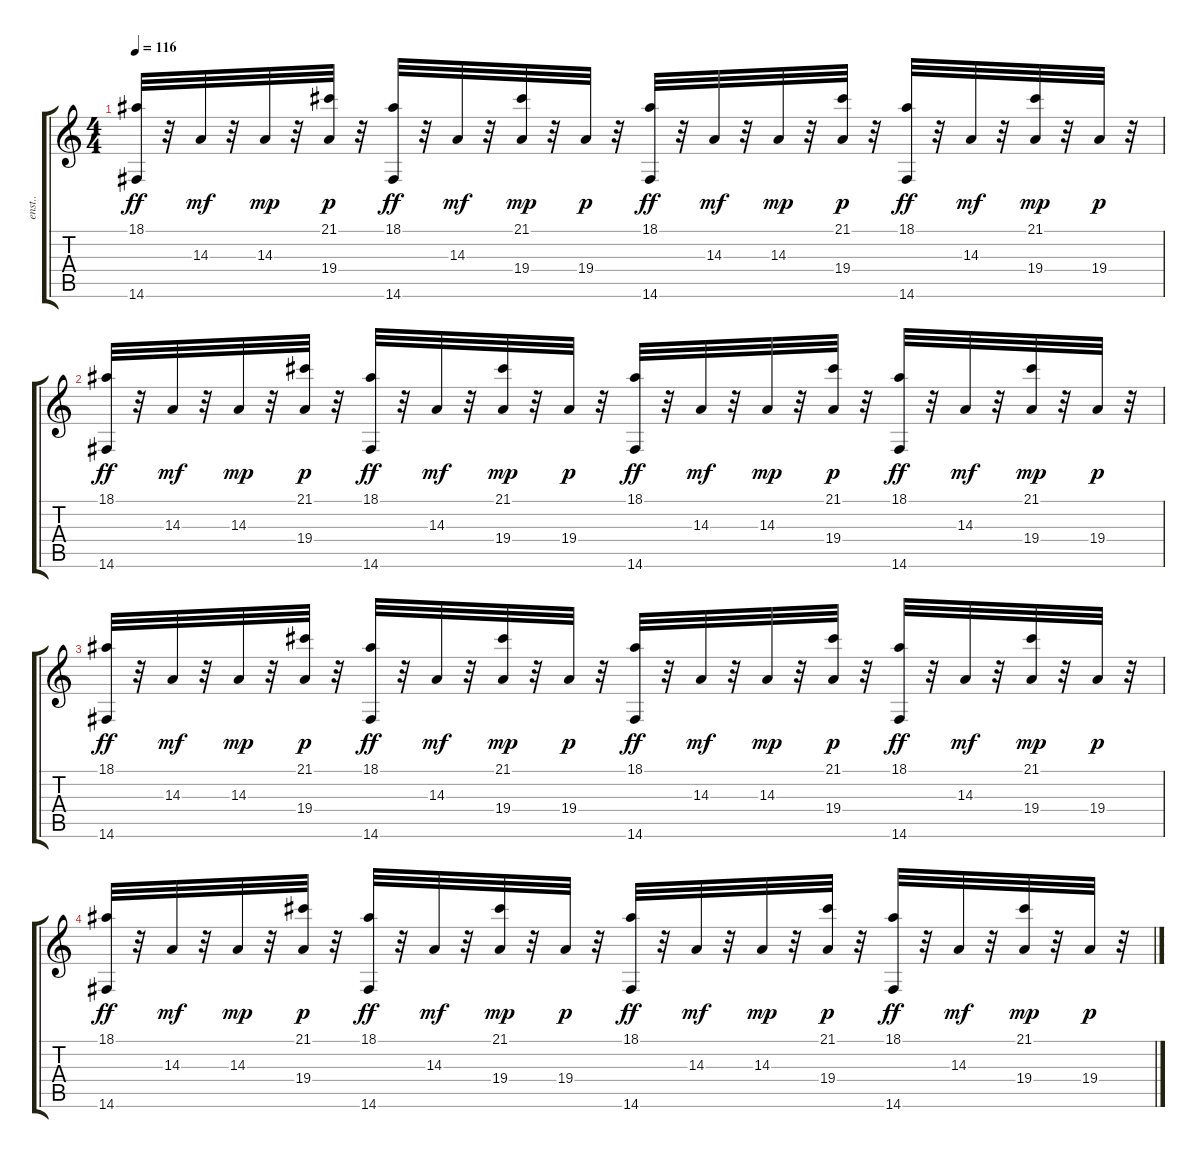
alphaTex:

\track ("enst.." "enst..") {instrument celesta}
\staff {score tabs}
\tuning (E4 B3 G3 D3 A2 E2) {hide}
\ts (4 4)
\tempo 116
\clef g2
\ks c
(18.1 14.6).32{dy ff} r.32 14.3.32{dy mf} r.32 14.3.32{dy mp} r.32 (21.1 19.4).32{dy p} r.32 (18.1 14.6).32{dy ff} r.32 14.3.32{dy mf} r.32 (21.1 19.4).32{dy mp} r.32 19.4.32{dy p} r.32 (18.1 14.6).32{dy ff} r.32 14.3.32{dy mf} r.32 14.3.32{dy mp} r.32 (21.1 19.4).32{dy p} r.32 (18.1 14.6).32{dy ff} r.32 14.3.32{dy mf} r.32 (21.1 19.4).32{dy mp} r.32 19.4.32{dy p} r.32 |
(18.1 14.6).32{dy ff} r.32 14.3.32{dy mf} r.32 14.3.32{dy mp} r.32 (21.1 19.4).32{dy p} r.32 (18.1 14.6).32{dy ff} r.32 14.3.32{dy mf} r.32 (21.1 19.4).32{dy mp} r.32 19.4.32{dy p} r.32 (18.1 14.6).32{dy ff} r.32 14.3.32{dy mf} r.32 14.3.32{dy mp} r.32 (21.1 19.4).32{dy p} r.32 (18.1 14.6).32{dy ff} r.32 14.3.32{dy mf} r.32 (21.1 19.4).32{dy mp} r.32 19.4.32{dy p} r.32 |
(18.1 14.6).32{dy ff} r.32 14.3.32{dy mf} r.32 14.3.32{dy mp} r.32 (21.1 19.4).32{dy p} r.32 (18.1 14.6).32{dy ff} r.32 14.3.32{dy mf} r.32 (21.1 19.4).32{dy mp} r.32 19.4.32{dy p} r.32 (18.1 14.6).32{dy ff} r.32 14.3.32{dy mf} r.32 14.3.32{dy mp} r.32 (21.1 19.4).32{dy p} r.32 (18.1 14.6).32{dy ff} r.32 14.3.32{dy mf} r.32 (21.1 19.4).32{dy mp} r.32 19.4.32{dy p} r.32 |
(18.1 14.6).32{dy ff} r.32 14.3.32{dy mf} r.32 14.3.32{dy mp} r.32 (21.1 19.4).32{dy p} r.32 (18.1 14.6).32{dy ff} r.32 14.3.32{dy mf} r.32 (21.1 19.4).32{dy mp} r.32 19.4.32{dy p} r.32 (18.1 14.6).32{dy ff} r.32 14.3.32{dy mf} r.32 14.3.32{dy mp} r.32 (21.1 19.4).32{dy p} r.32 (18.1 14.6).32{dy ff} r.32 14.3.32{dy mf} r.32 (21.1 19.4).32{dy mp} r.32 19.4.32{dy p} r.32
